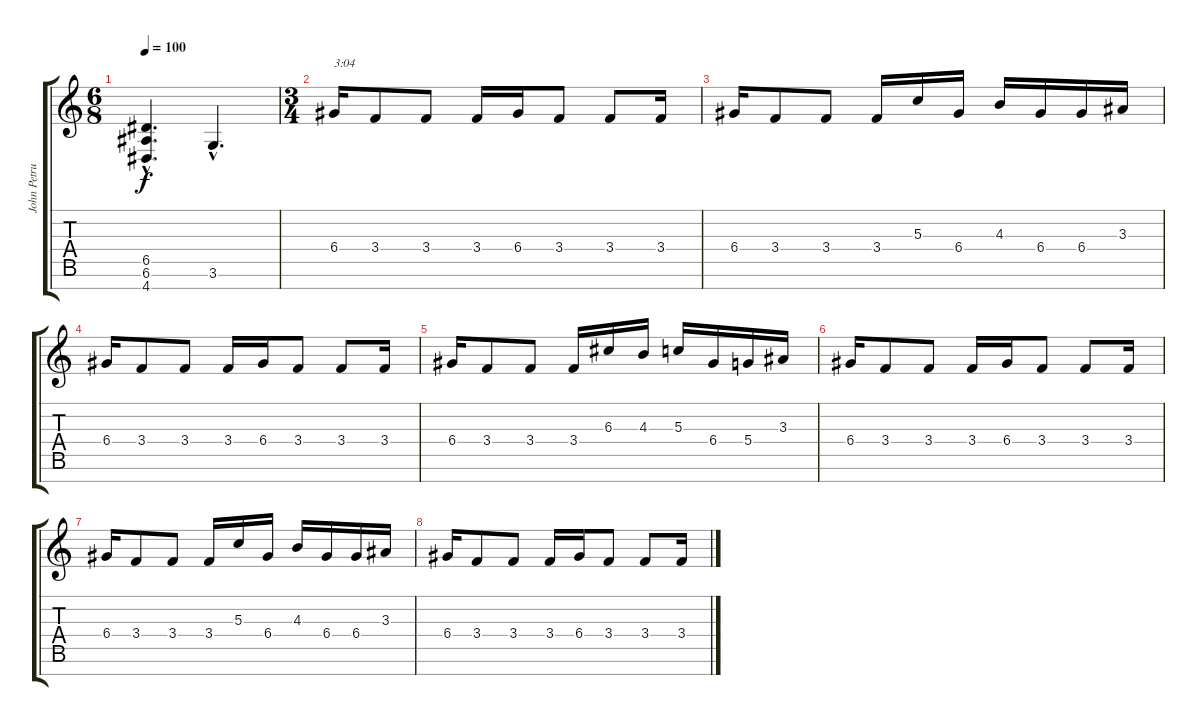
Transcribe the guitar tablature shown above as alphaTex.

\track ("John Petrucci" "John Petru") {instrument distortionguitar}
\staff {score tabs}
\tuning (E4 B3 G3 D3 A2 E2 B1) {hide}
\ts (6 8)
\tempo 100
\clef g2
\ks c
(6.5{hac} 6.6{hac} 4.7{hac}).4{d dy f} 3.6{hac}.4{d} |
\ts (3 4)
\section ("" "")
6.4.16{txt "3:04"} 3.4.8 3.4.8 3.4.16 6.4.16 3.4.8 3.4.8 3.4.16 |
6.4.16 3.4.8 3.4.8 3.4.16 5.3.16 6.4.16 4.3.16 6.4.16 6.4.16 3.3.16 |
6.4.16 3.4.8 3.4.8 3.4.16 6.4.16 3.4.8 3.4.8 3.4.16 |
6.4.16 3.4.8 3.4.8 3.4.16 6.3.16 4.3.16 5.3.16 6.4.16 5.4.16 3.3.16 |
6.4.16 3.4.8 3.4.8 3.4.16 6.4.16 3.4.8 3.4.8 3.4.16 |
6.4.16 3.4.8 3.4.8 3.4.16 5.3.16 6.4.16 4.3.16 6.4.16 6.4.16 3.3.16 |
6.4.16 3.4.8 3.4.8 3.4.16 6.4.16 3.4.8 3.4.8 3.4.16
